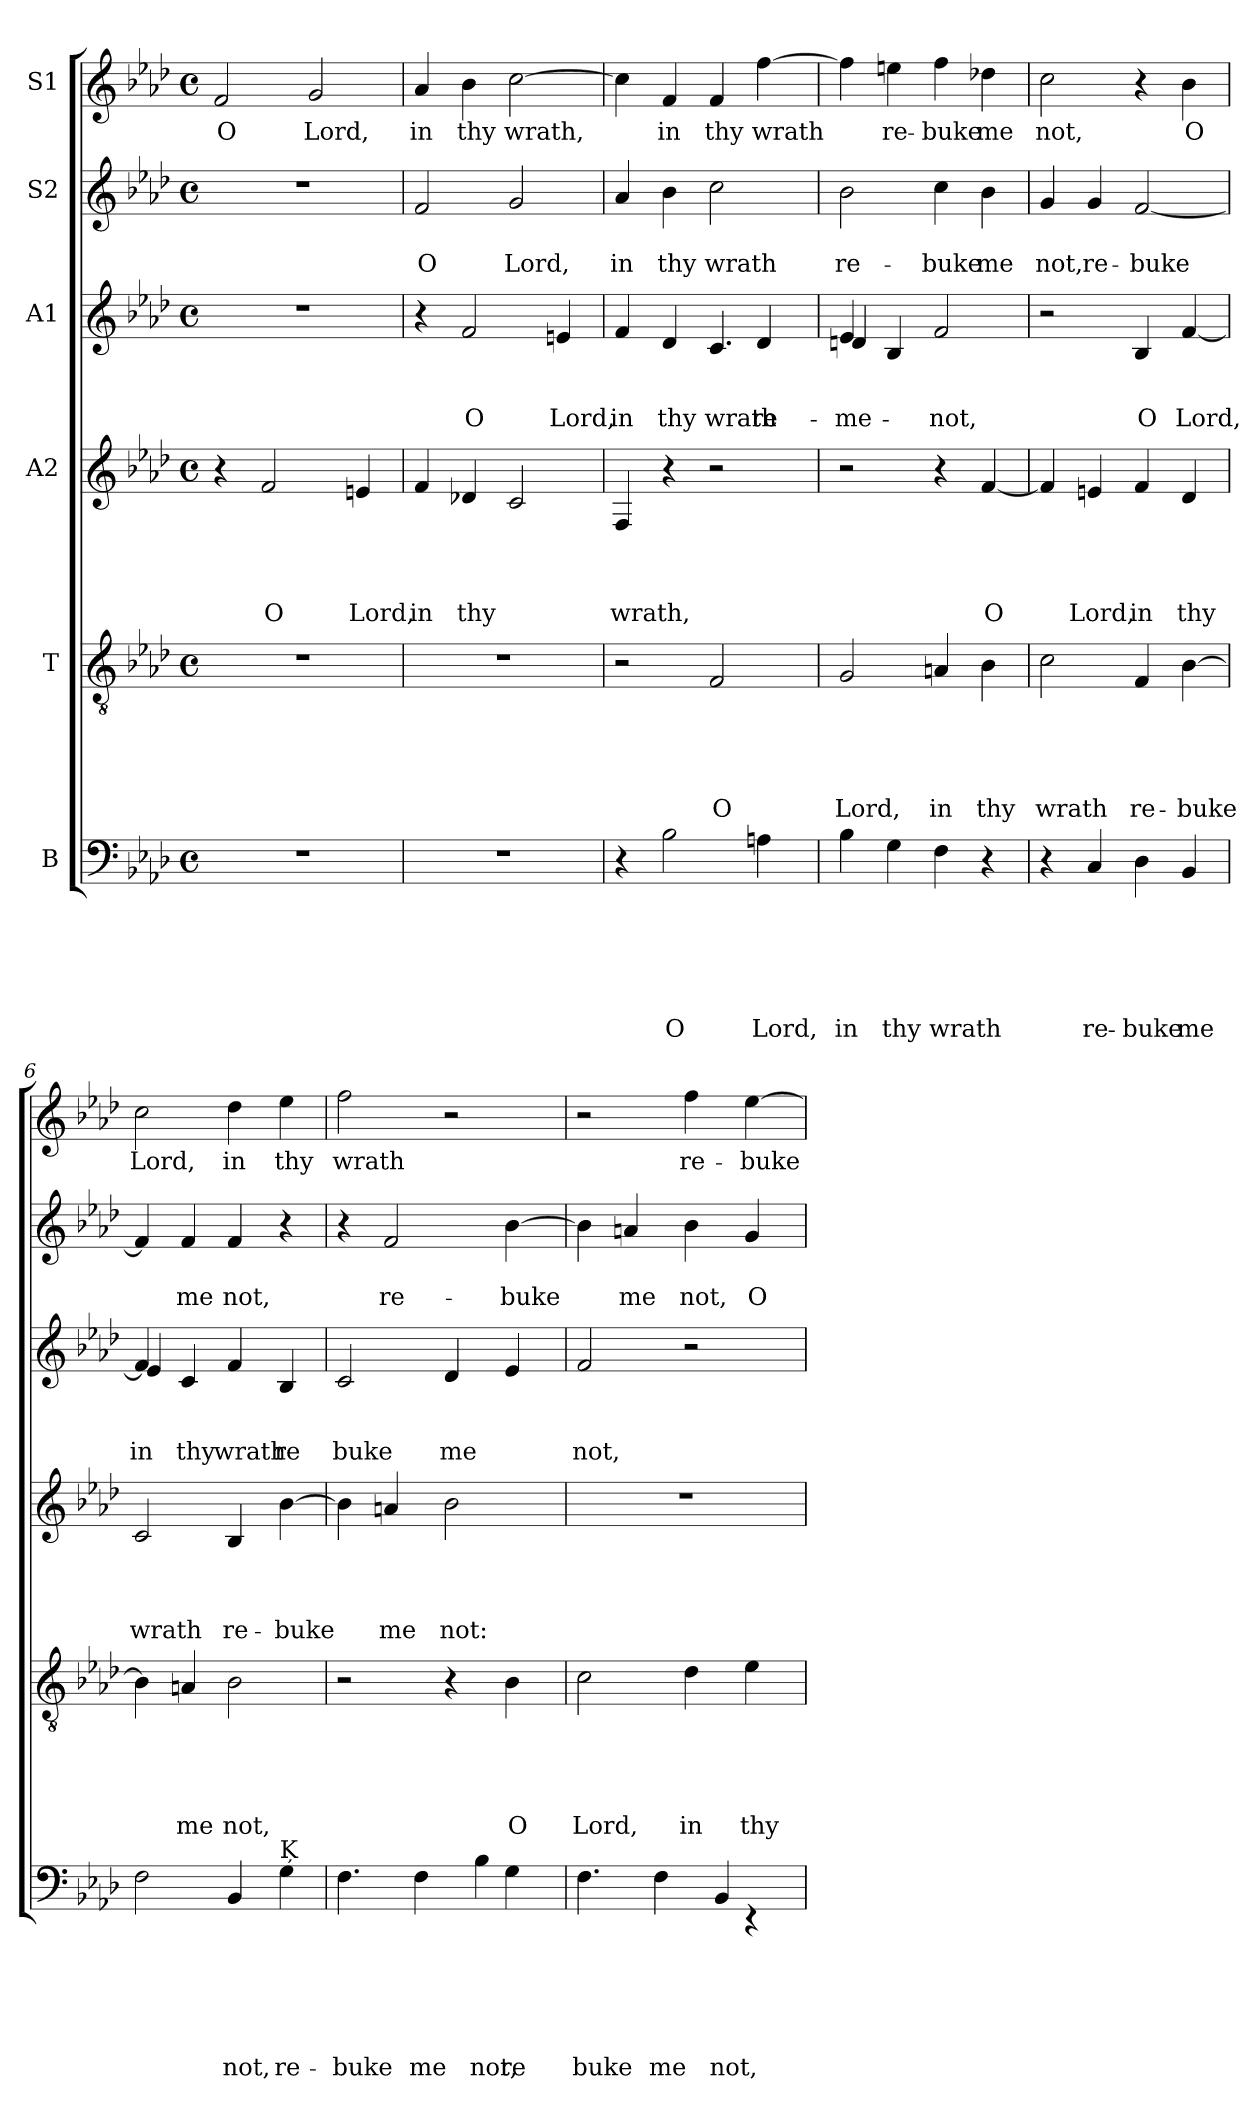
**kern	**text	**text	**text	**text	**text	**text	**kern	**text	**text	**text	**text	**text	**kern	**text	**text	**text	**text	**kern	**text	**text	**text	**kern	**text	**text	**kern	**text
*part6	*part6	*part6	*part6	*part6	*part6	*part6	*part5	*part5	*part5	*part5	*part5	*part5	*part4	*part4	*part4	*part4	*part4	*part3	*part3	*part3	*part3	*part2	*part2	*part2	*part1	*part1
*staff6	*staff6	*staff6	*staff6	*staff6	*staff6	*staff6	*staff5	*staff5	*staff5	*staff5	*staff5	*staff5	*staff4	*staff4	*staff4	*staff4	*staff4	*staff3	*staff3	*staff3	*staff3	*staff2	*staff2	*staff2	*staff1	*staff1
*I"B	*	*	*	*	*	*	*I"T	*	*	*	*	*	*I"A2	*	*	*	*	*I"A1	*	*	*	*I"S2	*	*	*I"S1	*
*clefF4	*	*	*	*	*	*	*clefGv2	*	*	*	*	*	*clefG2	*	*	*	*	*clefG2	*	*	*	*clefG2	*	*	*clefG2	*
*k[b-e-a-d-]	*	*	*	*	*	*	*k[b-e-a-d-]	*	*	*	*	*	*k[b-e-a-d-]	*	*	*	*	*k[b-e-a-d-]	*	*	*	*k[b-e-a-d-]	*	*	*k[b-e-a-d-]	*
*A-:	*	*	*	*	*	*	*A-:	*	*	*	*	*	*A-:	*	*	*	*	*A-:	*	*	*	*A-:	*	*	*A-:	*
*M4/4	*	*	*	*	*	*	*M4/4	*	*	*	*	*	*M4/4	*	*	*	*	*M4/4	*	*	*	*M4/4	*	*	*M4/4	*
*met(c)	*	*	*	*	*	*	*met(c)	*	*	*	*	*	*met(c)	*	*	*	*	*met(c)	*	*	*	*met(c)	*	*	*met(c)	*
=1	=1	=1	=1	=1	=1	=1	=1	=1	=1	=1	=1	=1	=1	=1	=1	=1	=1	=1	=1	=1	=1	=1	=1	=1	=1	=1
!	!	!	!	!	!	!	!	!	!	!	!	!	!	!	!	!	!	!	!	!	!	!	!	!	!	!LO:LY:b
1r	.	.	.	.	.	.	1r	.	.	.	.	.	4r	.	.	.	.	1r	.	.	.	1r	.	.	2f/	O
!	!	!	!	!	!	!	!	!	!	!	!	!	!	!	!	!	!LO:LY:b	!	!	!	!	!	!	!	!	!
.	.	.	.	.	.	.	.	.	.	.	.	.	2f/	.	.	.	O	.	.	.	.	.	.	.	.	.
!	!	!	!	!	!	!	!	!	!	!	!	!	!	!	!	!	!	!	!	!	!	!	!	!	!	!LO:LY:b
.	.	.	.	.	.	.	.	.	.	.	.	.	.	.	.	.	.	.	.	.	.	.	.	.	2g/	Lord,
!	!	!	!	!	!	!	!	!	!	!	!	!	!	!	!	!	!LO:LY:b	!	!	!	!	!	!	!	!	!
.	.	.	.	.	.	.	.	.	.	.	.	.	4en/	.	.	.	Lord,	.	.	.	.	.	.	.	.	.
=2	=2	=2	=2	=2	=2	=2	=2	=2	=2	=2	=2	=2	=2	=2	=2	=2	=2	=2	=2	=2	=2	=2	=2	=2	=2	=2
!	!	!	!	!	!	!	!	!	!	!	!	!	!	!	!	!	!LO:LY:b	!	!	!	!	!	!	!LO:LY:b	!	!LO:LY:b
1r	.	.	.	.	.	.	1r	.	.	.	.	.	4f/	.	.	.	in	4r	.	.	.	2f/	.	O	4a-/	in
!	!	!	!	!	!	!	!	!	!	!	!	!	!	!	!	!	!LO:LY:b	!	!	!	!LO:LY:b	!	!	!	!	!LO:LY:b
.	.	.	.	.	.	.	.	.	.	.	.	.	4d-X/	.	.	.	thy	2f/	.	.	O	.	.	.	4b-\	thy
!	!	!	!	!	!	!	!	!	!	!	!	!	!	!	!	!	!	!	!	!	!	!	!	!LO:LY:b	!	!LO:LY:b
.	.	.	.	.	.	.	.	.	.	.	.	.	2c/	.	.	.	.	.	.	.	.	2g/	.	Lord,	[>2cc\	wrath,
!	!	!	!	!	!	!	!	!	!	!	!	!	!	!	!	!	!	!	!	!	!LO:LY:b	!	!	!	!	!
.	.	.	.	.	.	.	.	.	.	.	.	.	.	.	.	.	.	4en/	.	.	Lord,	.	.	.	.	.
=3	=3	=3	=3	=3	=3	=3	=3	=3	=3	=3	=3	=3	=3	=3	=3	=3	=3	=3	=3	=3	=3	=3	=3	=3	=3	=3
!	!	!	!	!	!	!	!	!	!	!	!	!	!	!	!	!	!LO:LY:b	!	!	!	!LO:LY:b	!	!	!LO:LY:b	!	!
*	*	*	*	*	*	*	*	*	*	*	*	*	*	*	*	*	*	*^	*	*	*	*	*	*	*	*
4r	.	.	.	.	.	.	2r	.	.	.	.	.	4F/	.	.	.	wrath,	4f/	2.ryy	.	.	in	4a-/	.	in	4cc\]	.
!	!	!	!	!	!	!LO:LY:b	!	!	!	!	!	!	!	!	!	!	!	!	!	!	!	!LO:LY:b	!	!	!LO:LY:b	!	!LO:LY:b
2B-\	.	.	.	.	.	O	.	.	.	.	.	.	4r	.	.	.	.	4d-/	.	.	.	thy	4b-\	.	thy	4f/	in
!	!	!	!	!	!	!	!	!	!	!	!	!LO:LY:b	!	!	!	!	!	!	!	!	!	!LO:LY:b	!	!	!LO:LY:b	!	!LO:LY:b
.	.	.	.	.	.	.	2F/	.	.	.	.	O	2r	.	.	.	.	4.c/	.	.	.	wrath	2cc\	.	wrath	4f/	thy
!	!	!	!	!	!	!LO:LY:b	!	!	!	!	!	!	!	!	!	!	!	!	!	!	!	!LO:LY:b	!	!	!	!	!LO:LY:b
4An\	.	.	.	.	.	Lord,	.	.	.	.	.	.	.	.	.	.	.	.	4d-/	.	.	re-	.	.	.	[>4ff\	wrath
.	.	.	.	.	.	.	.	.	.	.	.	.	.	.	.	.	.	8ryy	.	.	.	.	.	.	.	.	.
=4	=4	=4	=4	=4	=4	=4	=4	=4	=4	=4	=4	=4	=4	=4	=4	=4	=4	=4	=4	=4	=4	=4	=4	=4	=4	=4	=4
!	!	!	!	!	!	!LO:LY:b	!	!	!	!	!	!LO:LY:b	!	!	!	!	!	!	!	!	!	!LO:LY:b	!	!	!	!	!
!	!	!	!	!	!	!	!	!	!	!	!	!	!	!	!	!	!	!	!	!	!	!LO:LY:b	!	!	!LO:LY:b	!	!
4B-\	.	.	.	.	.	in	2G/	.	.	.	.	Lord,	2r	.	.	.	.	4e-/	4dn/	.	.	me	2b-\	.	re-	4ff\]	.
!	!	!	!	!	!	!LO:LY:b	!	!	!	!	!	!	!	!	!	!	!	!	!	!	!	!	!	!	!	!	!LO:LY:b
4G\	.	.	.	.	.	thy	.	.	.	.	.	.	.	.	.	.	.	2.ryy	4B-/	.	.	.	.	.	.	4een\	re-
!	!	!	!	!	!	!LO:LY:b	!	!	!	!	!	!LO:LY:b	!	!	!	!	!	!	!	!	!	!LO:LY:b	!	!	!LO:LY:b	!	!LO:LY:b
4F\	.	.	.	.	.	wrath	4An/	.	.	.	.	in	4r	.	.	.	.	.	2f/	.	.	not,	4cc\	.	-buke	4ff\	-buke
!	!	!	!	!	!	!	!	!	!	!	!	!LO:LY:b	!	!	!	!	!LO:LY:b	!	!	!	!	!	!	!	!LO:LY:b	!	!LO:LY:b
4r	.	.	.	.	.	.	4B-\	.	.	.	.	thy	[<4f/	.	.	.	O	.	.	.	.	.	4b-\	.	me	4dd-X\	me
*	*	*	*	*	*	*	*	*	*	*	*	*	*	*	*	*	*	*v	*v	*	*	*	*	*	*	*	*
!!LO:LB:g=z
=5	=5	=5	=5	=5	=5	=5	=5	=5	=5	=5	=5	=5	=5	=5	=5	=5	=5	=5	=5	=5	=5	=5	=5	=5	=5	=5
!	!	!	!	!	!	!	!	!	!	!	!	!LO:LY:b	!	!	!	!	!	!	!	!	!	!	!	!LO:LY:b	!	!LO:LY:b
4r	.	.	.	.	.	.	2c\	.	.	.	.	wrath	4f/]	.	.	.	.	2r	.	.	.	4g/	.	not,	2cc\	not,
!	!	!	!	!	!	!LO:LY:b	!	!	!	!	!	!	!	!	!	!	!LO:LY:b	!	!	!	!	!	!	!LO:LY:b	!	!
4C/	.	.	.	.	.	re-	.	.	.	.	.	.	4en/	.	.	.	Lord,	.	.	.	.	4g/	.	re-	.	.
!	!	!	!	!	!	!LO:LY:b	!	!	!	!	!	!LO:LY:b	!	!	!	!	!LO:LY:b	!	!	!	!LO:LY:b	!	!	!LO:LY:b	!	!
4D-\	.	.	.	.	.	-buke	4F/	.	.	.	.	re-	4f/	.	.	.	in	4B-/	.	.	O	[<2f/	.	-buke	4r	.
!	!	!	!	!	!	!LO:LY:b	!	!	!	!	!	!LO:LY:b	!	!	!	!	!LO:LY:b	!	!	!	!LO:LY:b	!	!	!	!	!LO:LY:b
4BB-/	.	.	.	.	.	me	[>4B-\	.	.	.	.	-buke	4d-/	.	.	.	thy	[<4f/	.	.	Lord,	.	.	.	4b-\	O
=6	=6	=6	=6	=6	=6	=6	=6	=6	=6	=6	=6	=6	=6	=6	=6	=6	=6	=6	=6	=6	=6	=6	=6	=6	=6	=6
!	!	!	!	!	!	!	!	!	!	!	!	!	!	!	!	!	!LO:LY:b	!	!	!	!LO:LY:b	!	!	!	!	!LO:LY:b
*	*	*	*	*	*	*	*	*	*	*	*	*	*	*	*	*	*	*^	*	*	*	*	*	*	*	*
2F\	.	.	.	.	.	.	4B-\]	.	.	.	.	.	2c/	.	.	.	wrath	4f/]	4e-/	.	.	in	4f/]	.	.	2cc\	Lord,
!	!	!	!	!	!	!	!	!	!	!	!	!LO:LY:b	!	!	!	!	!	!	!	!	!	!LO:LY:b	!	!	!LO:LY:b	!	!
.	.	.	.	.	.	.	4An/	.	.	.	.	me	.	.	.	.	.	2.ryy	4c/	.	.	thy	4f/	.	me	.	.
!	!	!	!	!	!	!LO:LY:b	!	!	!	!	!	!LO:LY:b	!	!	!	!	!LO:LY:b	!	!	!	!	!LO:LY:b	!	!	!LO:LY:b	!	!LO:LY:b
4BB-/	.	.	.	.	.	not,	2B-\	.	.	.	.	not,	4B-/	.	.	.	re-	.	4f/	.	.	wrath	4f/	.	not,	4dd-\	in
!LO:TX:a:t=Ķ	!	!	!	!	!	!	!	!	!	!	!	!	!	!	!	!	!	!	!	!	!	!	!	!	!	!	!
!	!	!	!	!	!	!LO:LY:b	!	!	!	!	!	!	!	!	!	!	!LO:LY:b	!	!	!	!	!LO:LY:b	!	!	!	!	!LO:LY:b
4G\	.	.	.	.	.	re-	.	.	.	.	.	.	[>4b-\	.	.	.	-buke	.	4B-/	.	.	re-	4r	.	.	4ee-\	thy
=7	=7	=7	=7	=7	=7	=7	=7	=7	=7	=7	=7	=7	=7	=7	=7	=7	=7	=7	=7	=7	=7	=7	=7	=7	=7	=7	=7
!	!	!	!	!	!	!LO:LY:b	!	!	!	!	!	!	!	!	!	!	!	!	!	!	!	!LO:LY:b	!	!	!	!	!LO:LY:b
*^	*	*	*	*	*	*	*	*	*	*	*	*	*	*	*	*	*	*v	*v	*	*	*	*	*	*	*	*
4.F\	2.ryy	.	.	.	.	.	-buke	2r	.	.	.	.	.	4b-\]	.	.	.	.	2c/	.	.	-buke	4r	.	.	2ff\	wrath
!	!	!	!	!	!	!	!	!	!	!	!	!	!	!	!	!	!	!LO:LY:b	!	!	!	!	!	!	!LO:LY:b	!	!
.	.	.	.	.	.	.	.	.	.	.	.	.	.	4an/	.	.	.	me	.	.	.	.	2f/	.	re-	.	.
!	!	!	!	!	!	!	!LO:LY:b	!	!	!	!	!	!	!	!	!	!	!	!	!	!	!	!	!	!	!	!
4F\	.	.	.	.	.	.	me	.	.	.	.	.	.	.	.	.	.	.	.	.	.	.	.	.	.	.	.
!	!	!	!	!	!	!	!	!	!	!	!	!	!	!	!	!	!	!LO:LY:b	!	!	!	!LO:LY:b	!	!	!	!	!
.	.	.	.	.	.	.	.	4r	.	.	.	.	.	2b-\	.	.	.	not:	4d-/	.	.	me	.	.	.	2r	.
!	!	!	!	!	!	!	!LO:LY:b	!	!	!	!	!	!	!	!	!	!	!	!	!	!	!	!	!	!	!	!
4B-\	.	.	.	.	.	.	not,	.	.	.	.	.	.	.	.	.	.	.	.	.	.	.	.	.	.	.	.
!	!	!	!	!	!	!	!LO:LY:b	!	!	!	!	!	!LO:LY:b	!	!	!	!	!	!	!	!	!	!	!	!LO:LY:b	!	!
.	4G\	.	.	.	.	.	re-	4B-\	.	.	.	.	O	.	.	.	.	.	4e-/	.	.	.	[>4b-\	.	-buke	.	.
8ryy	.	.	.	.	.	.	.	.	.	.	.	.	.	.	.	.	.	.	.	.	.	.	.	.	.	.	.
=8	=8	=8	=8	=8	=8	=8	=8	=8	=8	=8	=8	=8	=8	=8	=8	=8	=8	=8	=8	=8	=8	=8	=8	=8	=8	=8	=8
!	!	!	!	!	!	!	!LO:LY:b	!	!	!	!	!	!LO:LY:b	!	!	!	!	!	!	!	!	!LO:LY:b	!	!	!	!	!
4.F\	2.ryy	.	.	.	.	.	-buke	2c\	.	.	.	.	Lord,	1r	.	.	.	.	2f/	.	.	not,	4b-\]	.	.	2r	.
!	!	!	!	!	!	!	!	!	!	!	!	!	!	!	!	!	!	!	!	!	!	!	!	!	!LO:LY:b	!	!
.	.	.	.	.	.	.	.	.	.	.	.	.	.	.	.	.	.	.	.	.	.	.	4an/	.	me	.	.
!	!	!	!	!	!	!	!LO:LY:b	!	!	!	!	!	!	!	!	!	!	!	!	!	!	!	!	!	!	!	!
4F\	.	.	.	.	.	.	me	.	.	.	.	.	.	.	.	.	.	.	.	.	.	.	.	.	.	.	.
!	!	!	!	!	!	!	!	!	!	!	!	!	!LO:LY:b	!	!	!	!	!	!	!	!	!	!	!	!LO:LY:b	!	!LO:LY:b
.	.	.	.	.	.	.	.	4d-\	.	.	.	.	in	.	.	.	.	.	2r	.	.	.	4b-\	.	not,	4ff\	re-
!	!	!	!	!	!	!	!LO:LY:b	!	!	!	!	!	!	!	!	!	!	!	!	!	!	!	!	!	!	!	!
4BB-/	.	.	.	.	.	.	not,	.	.	.	.	.	.	.	.	.	.	.	.	.	.	.	.	.	.	.	.
!	!	!	!	!	!	!	!	!	!	!	!	!	!LO:LY:b	!	!	!	!	!	!	!	!	!	!	!	!LO:LY:b	!	!LO:LY:b
.	4rEE	.	.	.	.	.	.	4e-\	.	.	.	.	thy	.	.	.	.	.	.	.	.	.	4g/	.	O	[>4ee-\	-buke
8ryy	.	.	.	.	.	.	.	.	.	.	.	.	.	.	.	.	.	.	.	.	.	.	.	.	.	.	.
*v	*v	*	*	*	*	*	*	*	*	*	*	*	*	*	*	*	*	*	*	*	*	*	*	*	*	*	*
=	=	=	=	=	=	=	=	=	=	=	=	=	=	=	=	=	=	=	=	=	=	=	=	=	=	=
*-	*-	*-	*-	*-	*-	*-	*-	*-	*-	*-	*-	*-	*-	*-	*-	*-	*-	*-	*-	*-	*-	*-	*-	*-	*-	*-
